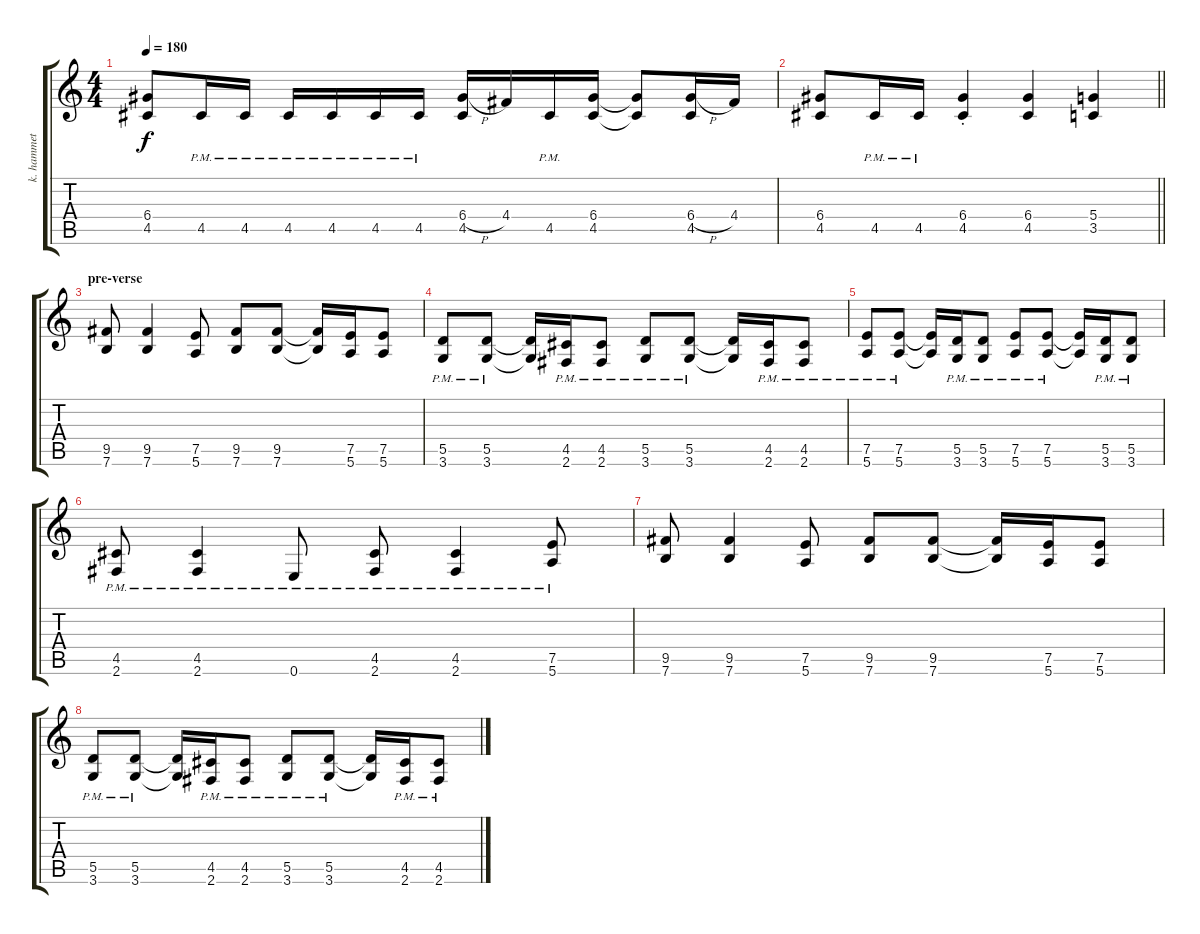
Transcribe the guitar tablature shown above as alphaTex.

\track ("k. hammet - rhythm guitar" "k. hammet ") {instrument distortionguitar}
\staff {score tabs}
\tuning (E4 B3 G3 D3 A2 E2) {hide}
\ts (4 4)
\tempo 180
\clef g2
\ks c
(6.4 4.5).8{dy f} 4.5{pm}.16 4.5{pm}.16 4.5{pm}.16 4.5{pm}.16 4.5{pm}.16 4.5{pm}.16 (6.4{h} 4.5).16 4.4.16 4.5{pm}.16 (6.4 4.5).16 (6.4{t} 4.5{t}).8 (6.4{h} 4.5).16 4.4.16 |
\barLineRight lightlight
(6.4 4.5).8 4.5{pm}.16 4.5{pm}.16 (6.4{st} 4.5{st}).4 (6.4 4.5).4 (5.4 3.5).4 |
\section ("" "pre-verse")
(9.5 7.6).8 (9.5 7.6).4 (7.5 5.6).8 (9.5 7.6).8 (9.5 7.6).8 (9.5{t} 7.6{t}).16 (7.5 5.6).16 (7.5 5.6).8 |
(5.5{pm} 3.6{pm}).8 (5.5{pm} 3.6{pm}).8 (5.5{t} 3.6{t}).16 (4.5{pm} 2.6{pm}).16 (4.5{pm} 2.6{pm}).8 (5.5{pm} 3.6{pm}).8 (5.5{pm} 3.6{pm}).8 (5.5{t} 3.6{t}).16 (4.5{pm} 2.6{pm}).16 (4.5{pm} 2.6{pm}).8 |
(7.5{pm} 5.6{pm}).8 (7.5{pm} 5.6{pm}).8 (7.5{t} 5.6{t}).16 (5.5{pm} 3.6{pm}).16 (5.5{pm} 3.6{pm}).8 (7.5{pm} 5.6{pm}).8 (7.5{pm} 5.6{pm}).8 (7.5{t} 5.6{t}).16 (5.5{pm} 3.6{pm}).16 (5.5{pm} 3.6{pm}).8 |
(4.5{pm} 2.6{pm}).8 (4.5{pm} 2.6{pm}).4 0.6{pm}.8 (4.5{pm} 2.6{pm}).8 (4.5{pm} 2.6{pm}).4 (7.5{pm} 5.6{pm}).8 |
(9.5 7.6).8 (9.5 7.6).4 (7.5 5.6).8 (9.5 7.6).8 (9.5 7.6).8 (9.5{t} 7.6{t}).16 (7.5 5.6).16 (7.5 5.6).8 |
(5.5{pm} 3.6{pm}).8 (5.5{pm} 3.6{pm}).8 (5.5{t} 3.6{t}).16 (4.5{pm} 2.6{pm}).16 (4.5{pm} 2.6{pm}).8 (5.5{pm} 3.6{pm}).8 (5.5{pm} 3.6{pm}).8 (5.5{t} 3.6{t}).16 (4.5{pm} 2.6{pm}).16 (4.5{pm} 2.6{pm}).8
